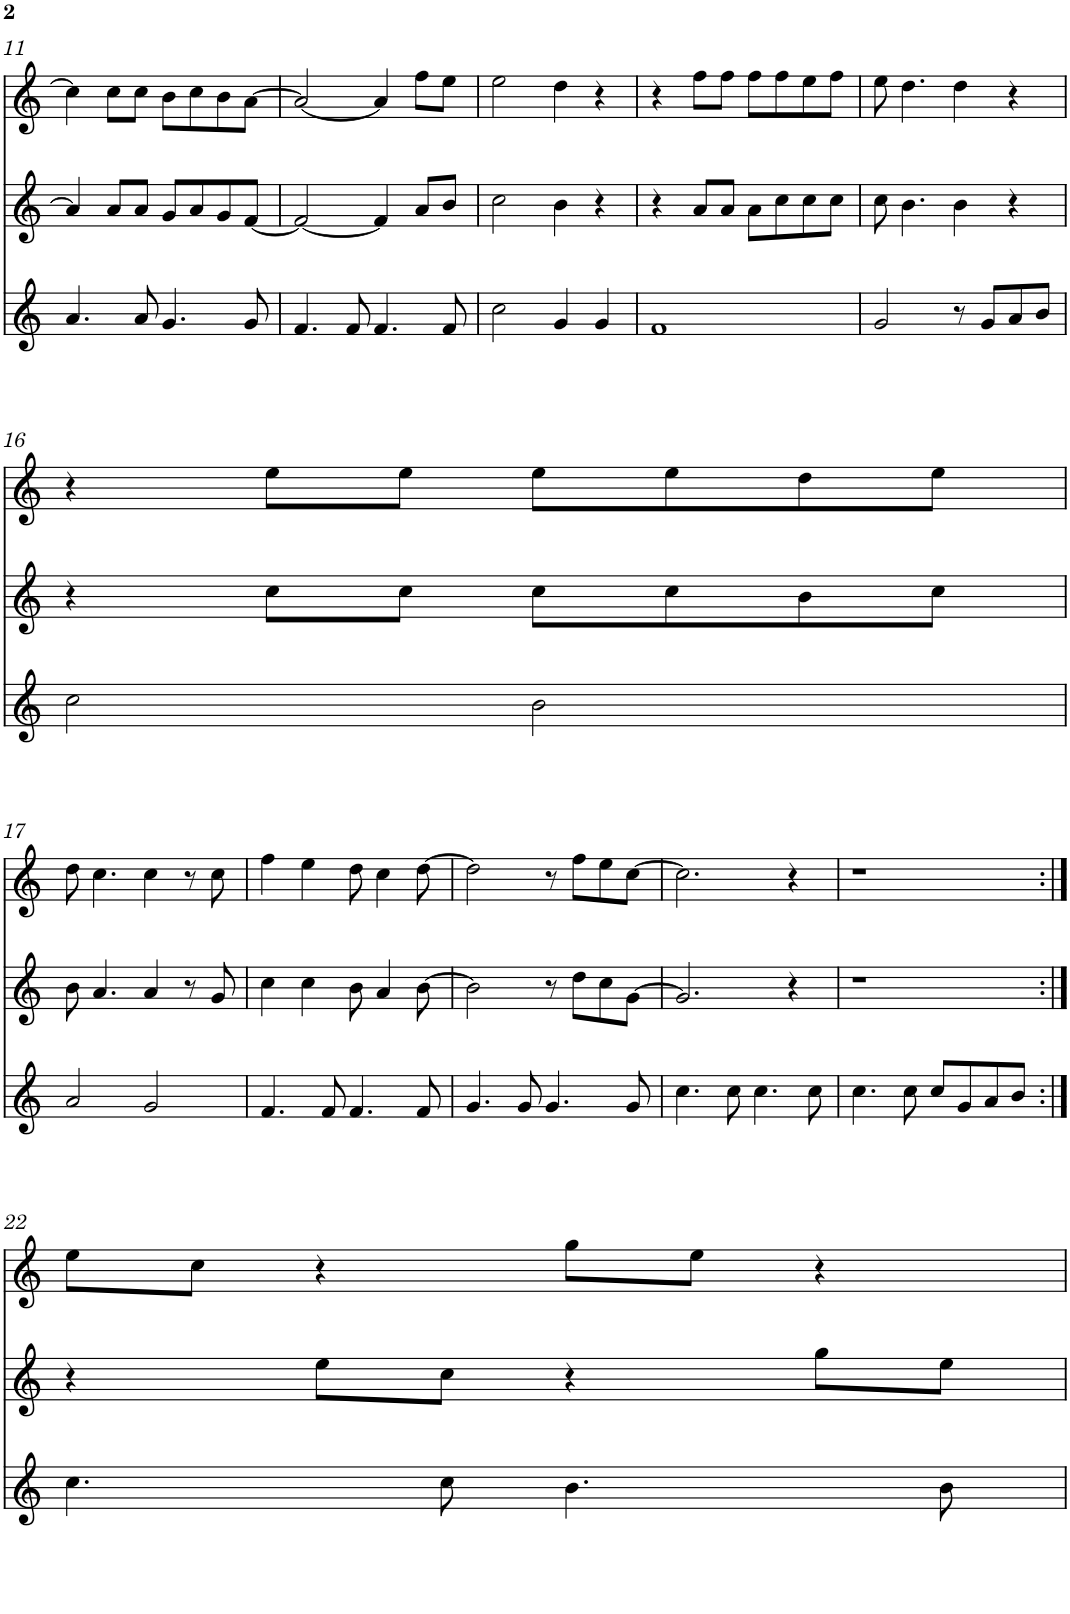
**kern	**kern	**kern
*part3	*part2	*part1
*staff3	*staff2	*staff1
*I"Gralla 2	*I"Gralla 2	*I"Gralla 1
!!LO:PB:g=z
*clefG2	*clefG2	*clefG2
*k[]	*k[]	*k[]
*M4/4	*M4/4	*M4/4
=11	=11	=11
4.a/	4a/]	4cc\]
.	8a/L	8cc\L
8a/	8a/J	8cc\J
4.g/	8g/L	8b\L
.	8a/	8cc\
.	8g/	8b\
8g/	[8f/J	[8a\J
=12	=12	=12
4.f/	2f/_	2a/_
8f/	.	.
4.f/	4f/]	4a/]
.	8a/L	8ff\L
8f/	8b/J	8ee\J
=13	=13	=13
2cc\	2cc\	2ee\
4g/	4b\	4dd\
4g/	4r	4r
=14	=14	=14
1f	4r	4r
.	8a/L	8ff\L
.	8a/J	8ff\J
.	8a\L	8ff\L
.	8cc\	8ff\
.	8cc\	8ee\
.	8cc\J	8ff\J
=15	=15	=15
2g/	8cc\	8ee\
.	4.b\	4.dd\
8r	4b\	4dd\
8g/L	.	.
8a/	4r	4r
8b/J	.	.
!!LO:LB:g=z
=16	=16	=16
2cc\	4r	4r
.	8cc\L	8ee\L
.	8cc\J	8ee\J
2b\	8cc\L	8ee\L
.	8cc\	8ee\
.	8b\	8dd\
.	8cc\J	8ee\J
!!LO:LB:g=z
=17	=17	=17
2a/	8b\	8dd\
.	4.a/	4.cc\
2g/	4a/	4cc\
.	8r	8r
.	8g/	8cc\
=18	=18	=18
4.f/	4cc\	4ff\
.	4cc\	4ee\
8f/	.	.
4.f/	8b\	8dd\
.	4a/	4cc\
8f/	[8b\	[8dd\
=19	=19	=19
4.g/	2b\]	2dd\]
8g/	.	.
4.g/	8r	8r
.	8dd\L	8ff\L
.	8cc\	8ee\
8g/	[8g\J	[8cc\J
=20	=20	=20
4.cc\	2.g/]	2.cc\]
8cc\	.	.
4.cc\	.	.
.	4r	4r
8cc\	.	.
=21	=21	=21
4.cc\	1r	1r
8cc\	.	.
8cc/L	.	.
8g/	.	.
8a/	.	.
8b/J	.	.
!!LO:LB:g=z
=22:|!	=22:|!	=22:|!
4.cc\	4r	8ee\L
.	.	8cc\J
.	8ee\L	4r
8cc\	8cc\J	.
4.b\	4r	8gg\L
.	.	8ee\J
.	8gg\L	4r
8b\	8ee\J	.
=	=	=
*-	*-	*-
